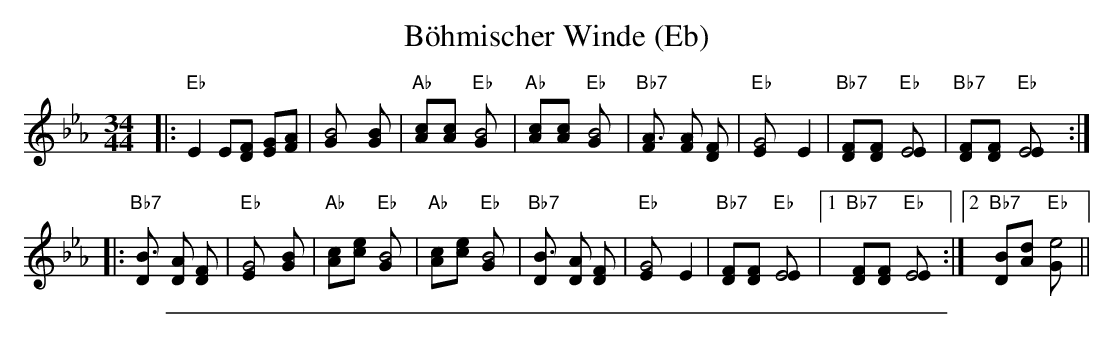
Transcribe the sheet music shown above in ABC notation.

X:1
T: B\"ohmischer Winde (Eb)
M: 34/44
L: 1/8
K: Eb
|: "Eb"E2E[FD] [GE][AF] | [B4G] [B2G] \
| "Ab"[c2A][c2A] "Eb"[B4G] | "Ab"[c2A][c2A] "Eb"[B4G] \
| "Bb7"[A3F] [AF] [F2D] | "Eb"[G4E] E2 \
| "Bb7"[F2D][F2D] "Eb"[E4E] | "Bb7"[F2D][F2D] "Eb"[E4E] :|
|: "Bb7"[B3D] [AD] [F2D] | "Eb"[G4E] [B2G] \
| "Ab"[c2A][e2c] "Eb"[B4G] | "Ab"[c2A][e2c] "Eb"[B4G] \
| "Bb7"[B3D] [AD] [F2D] | "Eb"[G4E] E2 \
| "Bb7"[F2D][F2D] "Eb"[E4E] |1 "Bb7"[F2D][F2D] "Eb"[E4E] :|2 "Bb7"[B2D][d2A] "Eb"[e4G] ||
